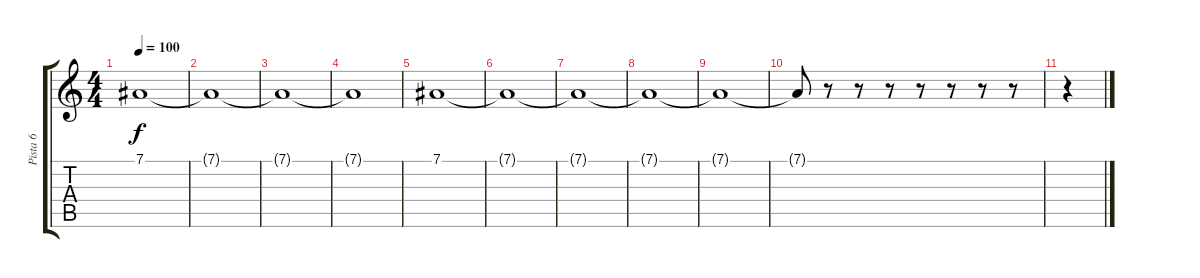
\track ("Pista 6" "Pista 6") {instrument choiraahs}
\staff {score tabs}
\tuning (Eb4 Bb3 Gb3 Db3 Ab2 Eb2) {hide}
\ts (4 4)
\tempo 100
\clef g2
\ks c
7.1.1{dy f instrument choiraahs} |
7.1{t}.1 |
7.1{t}.1 |
7.1{t}.1 |
7.1.1 |
7.1{t}.1 |
7.1{t}.1 |
7.1{t}.1 |
7.1{t}.1 |
7.1{t}.8 r.8 r.8 r.8 r.8 r.8 r.8 r.8 |
r.4
